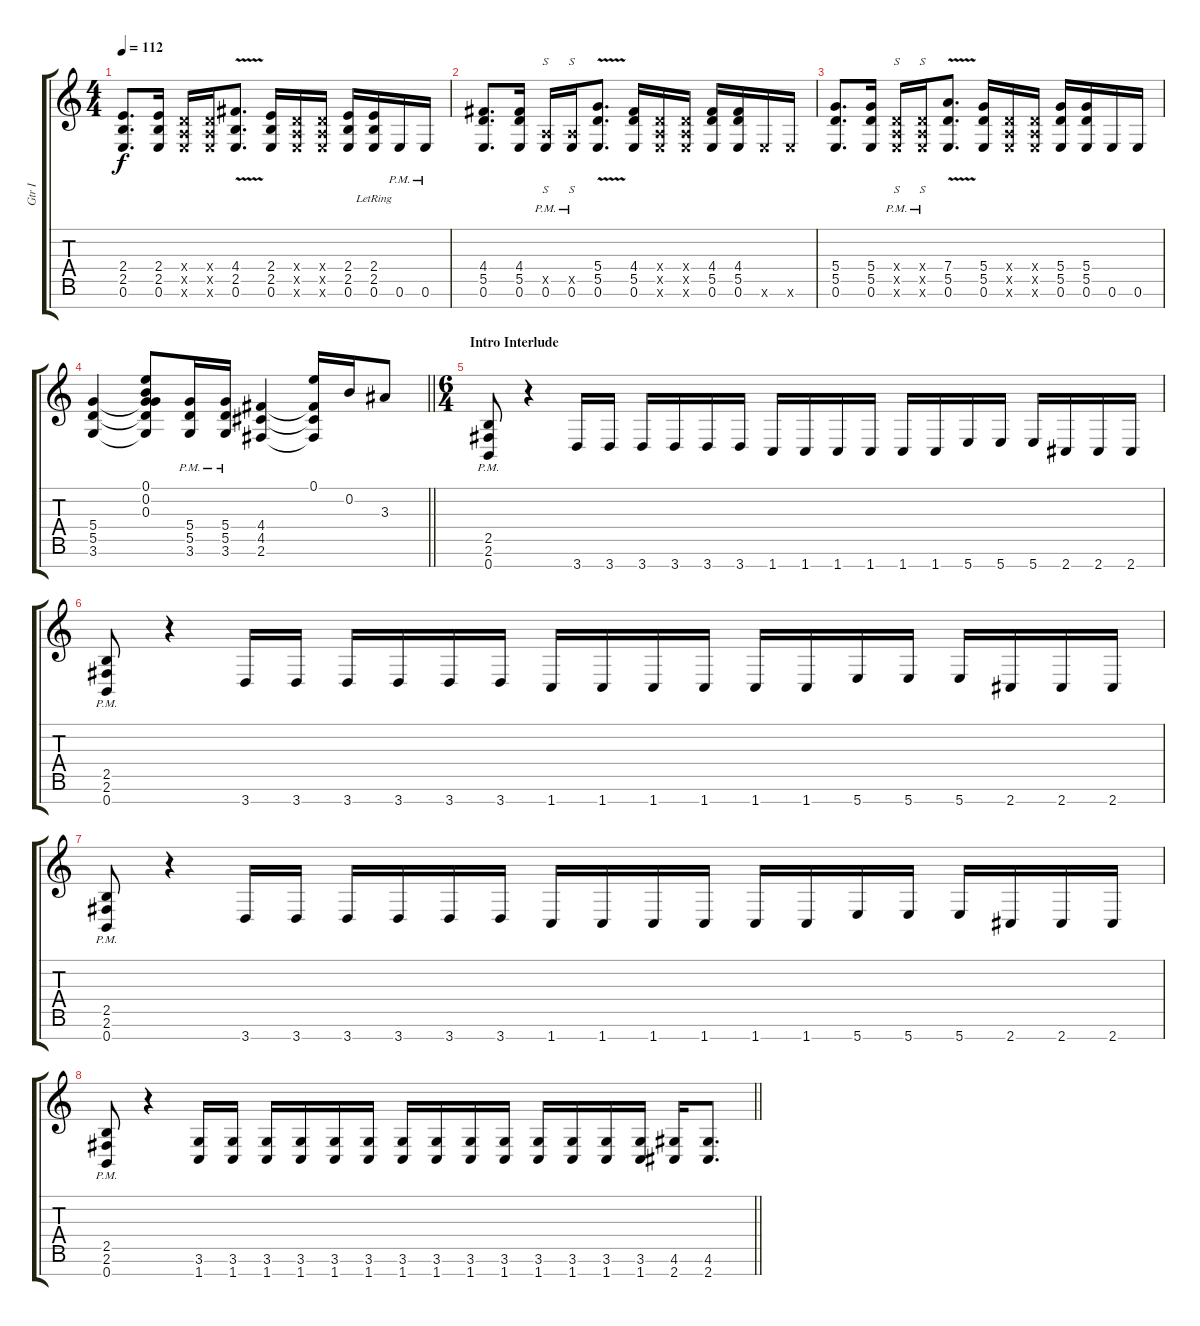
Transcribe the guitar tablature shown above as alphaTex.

\track ("Gtr I" "Gtr I") {instrument overdrivenguitar}
\staff {score tabs}
\tuning (E4 B3 G3 D3 A2 E2 B1) {hide}
\ts (4 4)
\tempo 112
\clef g2
\ks c
(2.4 2.5 0.6).8{d dy f} (2.4 2.5 0.6).16 (0.4{x} 0.5{x} 0.6{x}).16 (0.4{x} 0.5{x} 0.6{x}).16 (4.4{v} 2.5 0.6).8{d} (2.4 2.5 0.6).16 (0.4{x} 0.5{x} 0.6{x}).16 (0.4{x} 0.5{x} 0.6{x}).16 (2.4 2.5 0.6).16 (2.4 2.5 0.6{lr}).16 0.6{pm}.16 0.6{pm}.16 |
(4.4 5.5 0.6).8{d} (4.4 5.5 0.6).16 (0.5{x} 0.6{pm}).16{s} (0.5{x} 0.6{pm}).16{s} (5.4{v} 5.5 0.6).8{d} (4.4 5.5 0.6).16 (0.4{x} 0.5{x} 0.6{x}).16 (0.4{x} 0.5{x} 0.6{x}).16 (4.4 5.5 0.6).16 (4.4 5.5 0.6).16 0.6{x}.16 0.6{x}.16 |
(5.4 5.5 0.6).8{d} (5.4 5.5 0.6).16 (0.4{x} 0.5{x} 0.6{pm x}).16{s} (0.4{x} 0.5{x} 0.6{pm x}).16{s} (7.4{v} 5.5 0.6).8{d} (5.4 5.5 0.6).16 (0.4{x} 0.5{x} 0.6{x}).16 (0.4{x} 0.5{x} 0.6{x}).16 (5.4 5.5 0.6).16 (5.4 5.5 0.6).16 0.6.16 0.6.16 |
\barLineRight lightlight
(5.4 5.5 3.6).4 (0.1 0.2 0.3 5.4{t} 5.5{t} 3.6{t}).8 (5.4{pm} 5.5{pm} 3.6{pm}).16 (5.4{pm} 5.5{pm} 3.6{pm}).16 (4.4 4.5 2.6).4 (0.1 4.4{t} 4.5{t} 2.6{t}).16 0.2.16 3.3.8 |
\ts (6 4)
\section ("" "Intro Interlude")
(2.5{pm} 2.6 0.7).8 r.4 3.7.16 3.7.16 3.7.16 3.7.16 3.7.16 3.7.16 1.7.16 1.7.16 1.7.16 1.7.16 1.7.16 1.7.16 5.7.16 5.7.16 5.7.16 2.7.16 2.7.16 2.7.16 |
(2.5{pm} 2.6 0.7).8 r.4 3.7.16 3.7.16 3.7.16 3.7.16 3.7.16 3.7.16 1.7.16 1.7.16 1.7.16 1.7.16 1.7.16 1.7.16 5.7.16 5.7.16 5.7.16 2.7.16 2.7.16 2.7.16 |
(2.5{pm} 2.6 0.7).8 r.4 3.7.16 3.7.16 3.7.16 3.7.16 3.7.16 3.7.16 1.7.16 1.7.16 1.7.16 1.7.16 1.7.16 1.7.16 5.7.16 5.7.16 5.7.16 2.7.16 2.7.16 2.7.16 |
\barLineRight lightlight
(2.5{pm} 2.6 0.7).8 r.4 (3.6 1.7).16 (3.6 1.7).16 (3.6 1.7).16 (3.6 1.7).16 (3.6 1.7).16 (3.6 1.7).16 (3.6 1.7).16 (3.6 1.7).16 (3.6 1.7).16 (3.6 1.7).16 (3.6 1.7).16 (3.6 1.7).16 (3.6 1.7).16 (3.6 1.7).16 (4.6 2.7).16 (4.6 2.7).8{d}
